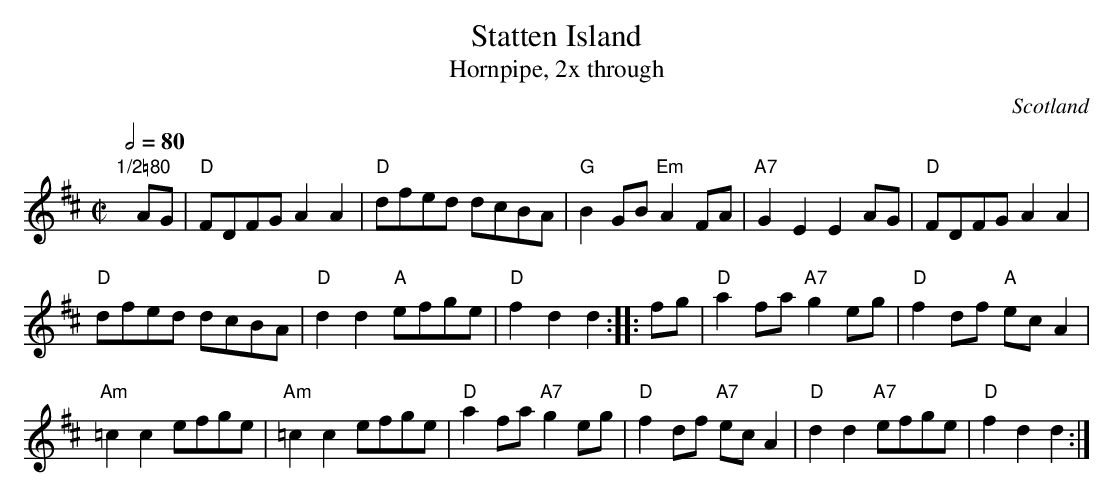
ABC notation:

X:1
T:Statten Island
T:Hornpipe, 2x through
O:Scotland
M:C|
Q:1/2=80
K:D
"1/2=80"yAG|"D"FDFG A2 A2|"D"dfed dcBA|"G"B2GB "Em"A2FA|"A7"G2 E2 E2 AG|"D"FDFG A2 A2|
"D"dfed dcBA|"D"d2 d2 "A"efge|"D"f2d2d2::fg|"D"a2fa "A7"g2eg|"D"f2df "A"ecA2|
"Am"=c2 c2 efge|"Am"=c2 c2 efge|"D"a2fa "A7"g2eg|"D"f2df "A7"ecA2|"D"d2 d2 "A7"efge|"D"f2d2d2:|
